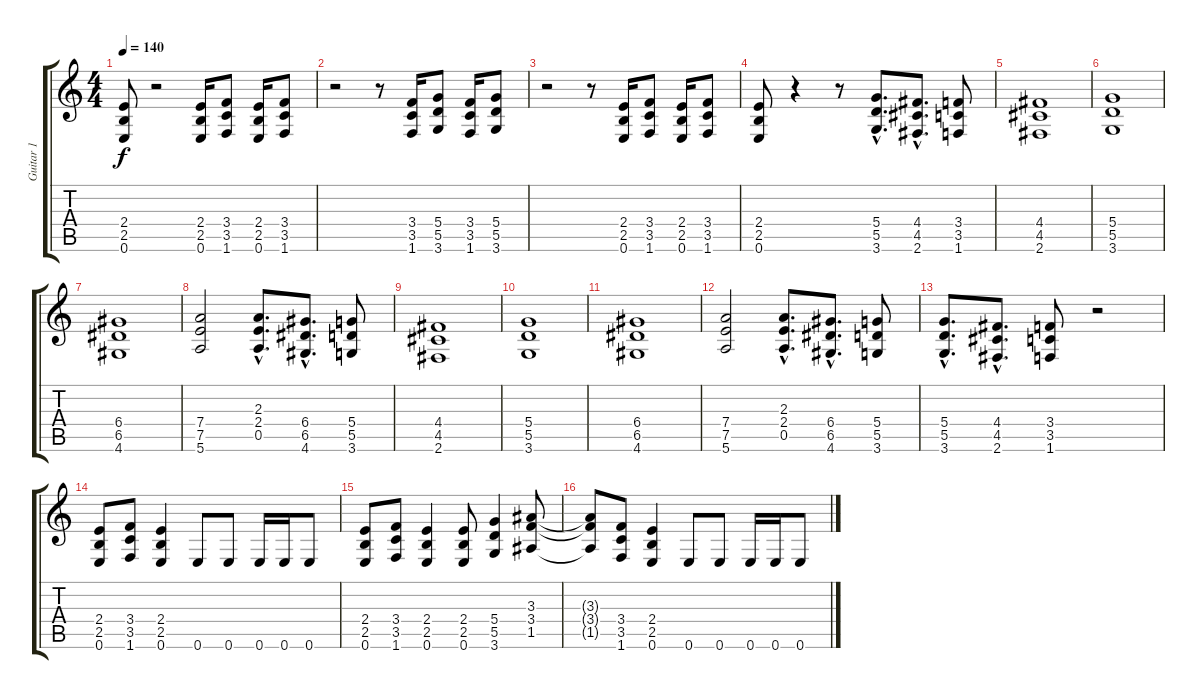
\track ("Guitar 1" "Guitar 1") {instrument distortionguitar}
\staff {score tabs}
\tuning (E4 B3 G3 D3 A2 E2) {hide}
\ts (4 4)
\tempo 140
\clef g2
\ks c
(2.4 2.5 0.6).8{dy f} r.2 (2.4 2.5 0.6).16 (3.4 3.5 1.6).8 (2.4 2.5 0.6).16 (3.4 3.5 1.6).8 |
r.2 r.8 (3.4 3.5 1.6).16 (5.4 5.5 3.6).8 (3.4 3.5 1.6).16 (5.4 5.5 3.6).8 |
r.2 r.8 (2.4 2.5 0.6).16 (3.4 3.5 1.6).8 (2.4 2.5 0.6).16 (3.4 3.5 1.6).8 |
(2.4 2.5 0.6).8 r.4 r.8 (5.4{hac} 5.5{hac} 3.6{hac}).8{d} (4.4{hac} 4.5{hac} 2.6{hac}).8{d} (3.4 3.5 1.6).8 |
(4.4 4.5 2.6).1 |
(5.4 5.5 3.6).1 |
(6.4 6.5 4.6).1 |
(7.4 7.5 5.6).2 (2.3{hac} 2.4{hac} 0.5{hac}).8{d} (6.4{hac} 6.5{hac} 4.6{hac}).8{d} (5.4 5.5 3.6).8 |
(4.4 4.5 2.6).1 |
(5.4 5.5 3.6).1 |
(6.4 6.5 4.6).1 |
(7.4 7.5 5.6).2 (2.3{hac} 2.4{hac} 0.5{hac}).8{d} (6.4{hac} 6.5{hac} 4.6{hac}).8{d} (5.4 5.5 3.6).8 |
(5.4{hac} 5.5{hac} 3.6{hac}).8{d} (4.4{hac} 4.5{hac} 2.6{hac}).8{d} (3.4 3.5 1.6).8 r.2 |
(2.4 2.5 0.6).8 (3.4 3.5 1.6).8 (2.4 2.5 0.6).4 0.6.8 0.6.8 0.6.16 0.6.16 0.6.8 |
(2.4 2.5 0.6).8 (3.4 3.5 1.6).8 (2.4 2.5 0.6).4 (2.4 2.5 0.6).8 (5.4 5.5 3.6).4 (3.3 3.4 1.5).8 |
(3.3{t} 3.4{t} 1.5{t}).8 (3.4 3.5 1.6).8 (2.4 2.5 0.6).4 0.6.8 0.6.8 0.6.16 0.6.16 0.6.8
